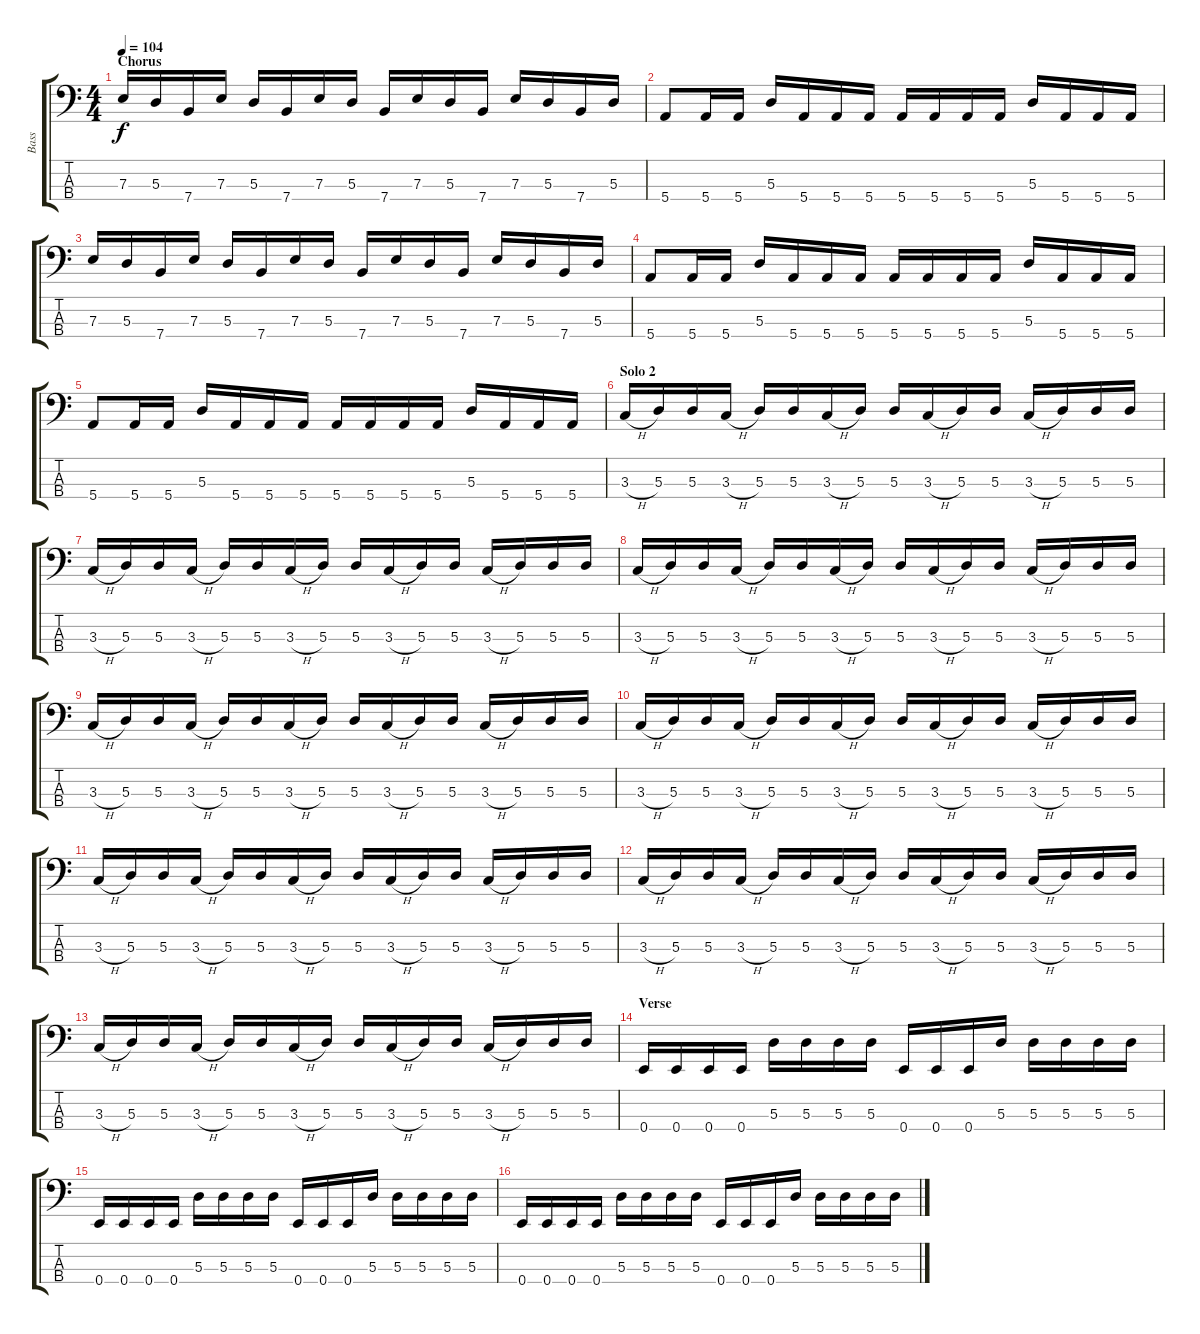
\track ("Bass" "Bass") {instrument electricbassfinger}
\staff {score tabs}
\tuning (G2 D2 A1 E1) {hide}
\ts (4 4)
\section ("" "Chorus")
\tempo 104
\clef f4
\ks c
7.3.16{dy f} 5.3.16 7.4.16 7.3.16 5.3.16 7.4.16 7.3.16 5.3.16 7.4.16 7.3.16 5.3.16 7.4.16 7.3.16 5.3.16 7.4.16 5.3.16 |
5.4.8 5.4.16 5.4.16 5.3.16 5.4.16 5.4.16 5.4.16 5.4.16 5.4.16 5.4.16 5.4.16 5.3.16 5.4.16 5.4.16 5.4.16 |
7.3.16 5.3.16 7.4.16 7.3.16 5.3.16 7.4.16 7.3.16 5.3.16 7.4.16 7.3.16 5.3.16 7.4.16 7.3.16 5.3.16 7.4.16 5.3.16 |
5.4.8 5.4.16 5.4.16 5.3.16 5.4.16 5.4.16 5.4.16 5.4.16 5.4.16 5.4.16 5.4.16 5.3.16 5.4.16 5.4.16 5.4.16 |
5.4.8 5.4.16 5.4.16 5.3.16 5.4.16 5.4.16 5.4.16 5.4.16 5.4.16 5.4.16 5.4.16 5.3.16 5.4.16 5.4.16 5.4.16 |
\section ("" "Solo 2")
3.3{h}.16 5.3.16 5.3.16 3.3{h}.16 5.3.16 5.3.16 3.3{h}.16 5.3.16 5.3.16 3.3{h}.16 5.3.16 5.3.16 3.3{h}.16 5.3.16 5.3.16 5.3.16 |
3.3{h}.16 5.3.16 5.3.16 3.3{h}.16 5.3.16 5.3.16 3.3{h}.16 5.3.16 5.3.16 3.3{h}.16 5.3.16 5.3.16 3.3{h}.16 5.3.16 5.3.16 5.3.16 |
3.3{h}.16 5.3.16 5.3.16 3.3{h}.16 5.3.16 5.3.16 3.3{h}.16 5.3.16 5.3.16 3.3{h}.16 5.3.16 5.3.16 3.3{h}.16 5.3.16 5.3.16 5.3.16 |
3.3{h}.16 5.3.16 5.3.16 3.3{h}.16 5.3.16 5.3.16 3.3{h}.16 5.3.16 5.3.16 3.3{h}.16 5.3.16 5.3.16 3.3{h}.16 5.3.16 5.3.16 5.3.16 |
3.3{h}.16 5.3.16 5.3.16 3.3{h}.16 5.3.16 5.3.16 3.3{h}.16 5.3.16 5.3.16 3.3{h}.16 5.3.16 5.3.16 3.3{h}.16 5.3.16 5.3.16 5.3.16 |
3.3{h}.16 5.3.16 5.3.16 3.3{h}.16 5.3.16 5.3.16 3.3{h}.16 5.3.16 5.3.16 3.3{h}.16 5.3.16 5.3.16 3.3{h}.16 5.3.16 5.3.16 5.3.16 |
3.3{h}.16 5.3.16 5.3.16 3.3{h}.16 5.3.16 5.3.16 3.3{h}.16 5.3.16 5.3.16 3.3{h}.16 5.3.16 5.3.16 3.3{h}.16 5.3.16 5.3.16 5.3.16 |
3.3{h}.16 5.3.16 5.3.16 3.3{h}.16 5.3.16 5.3.16 3.3{h}.16 5.3.16 5.3.16 3.3{h}.16 5.3.16 5.3.16 3.3{h}.16 5.3.16 5.3.16 5.3.16 |
\section ("" "Verse")
0.4.16 0.4.16 0.4.16 0.4.16 5.3.16 5.3.16 5.3.16 5.3.16 0.4.16 0.4.16 0.4.16 5.3.16 5.3.16 5.3.16 5.3.16 5.3.16 |
0.4.16 0.4.16 0.4.16 0.4.16 5.3.16 5.3.16 5.3.16 5.3.16 0.4.16 0.4.16 0.4.16 5.3.16 5.3.16 5.3.16 5.3.16 5.3.16 |
0.4.16 0.4.16 0.4.16 0.4.16 5.3.16 5.3.16 5.3.16 5.3.16 0.4.16 0.4.16 0.4.16 5.3.16 5.3.16 5.3.16 5.3.16 5.3.16
